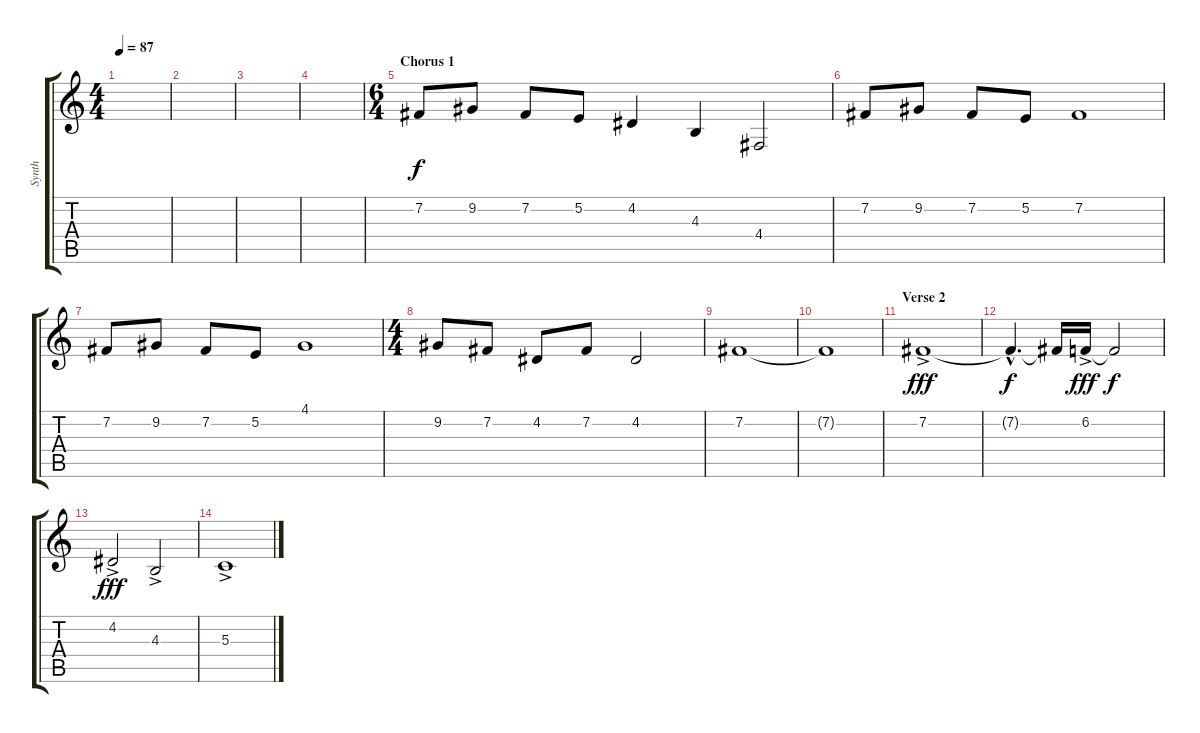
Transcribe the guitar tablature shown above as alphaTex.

\track ("Synth" "Synth") {instrument tremolostrings}
\staff {score tabs}
\tuning (E4 B3 G3 D3 A2 E2) {hide}
\ts (4 4)
\tempo 87
\clef g2
\ks c
|
|
|
|
\ts (6 4)
\section ("" "Chorus 1")
7.2.8 9.2.8 7.2.8 5.2.8 4.2.4 4.3.4 4.4.2 |
7.2.8 9.2.8 7.2.8 5.2.8 7.2.1 |
7.2.8 9.2.8 7.2.8 5.2.8 4.1.1 |
\ts (4 4)
9.2.8 7.2.8 4.2.8 7.2.8 4.2.2 |
7.2.1 |
7.2{t}.1 |
\section ("" "Verse 2")
7.2{ac}.1{dy fff} |
7.2{hac t}.4{d dy f} 7.2{t}.16 6.2{ac}.16{dy fff} 6.2{t}.2{dy f} |
4.2{ac}.2{dy fff} 4.3{ac}.2 |
5.3{ac}.1
